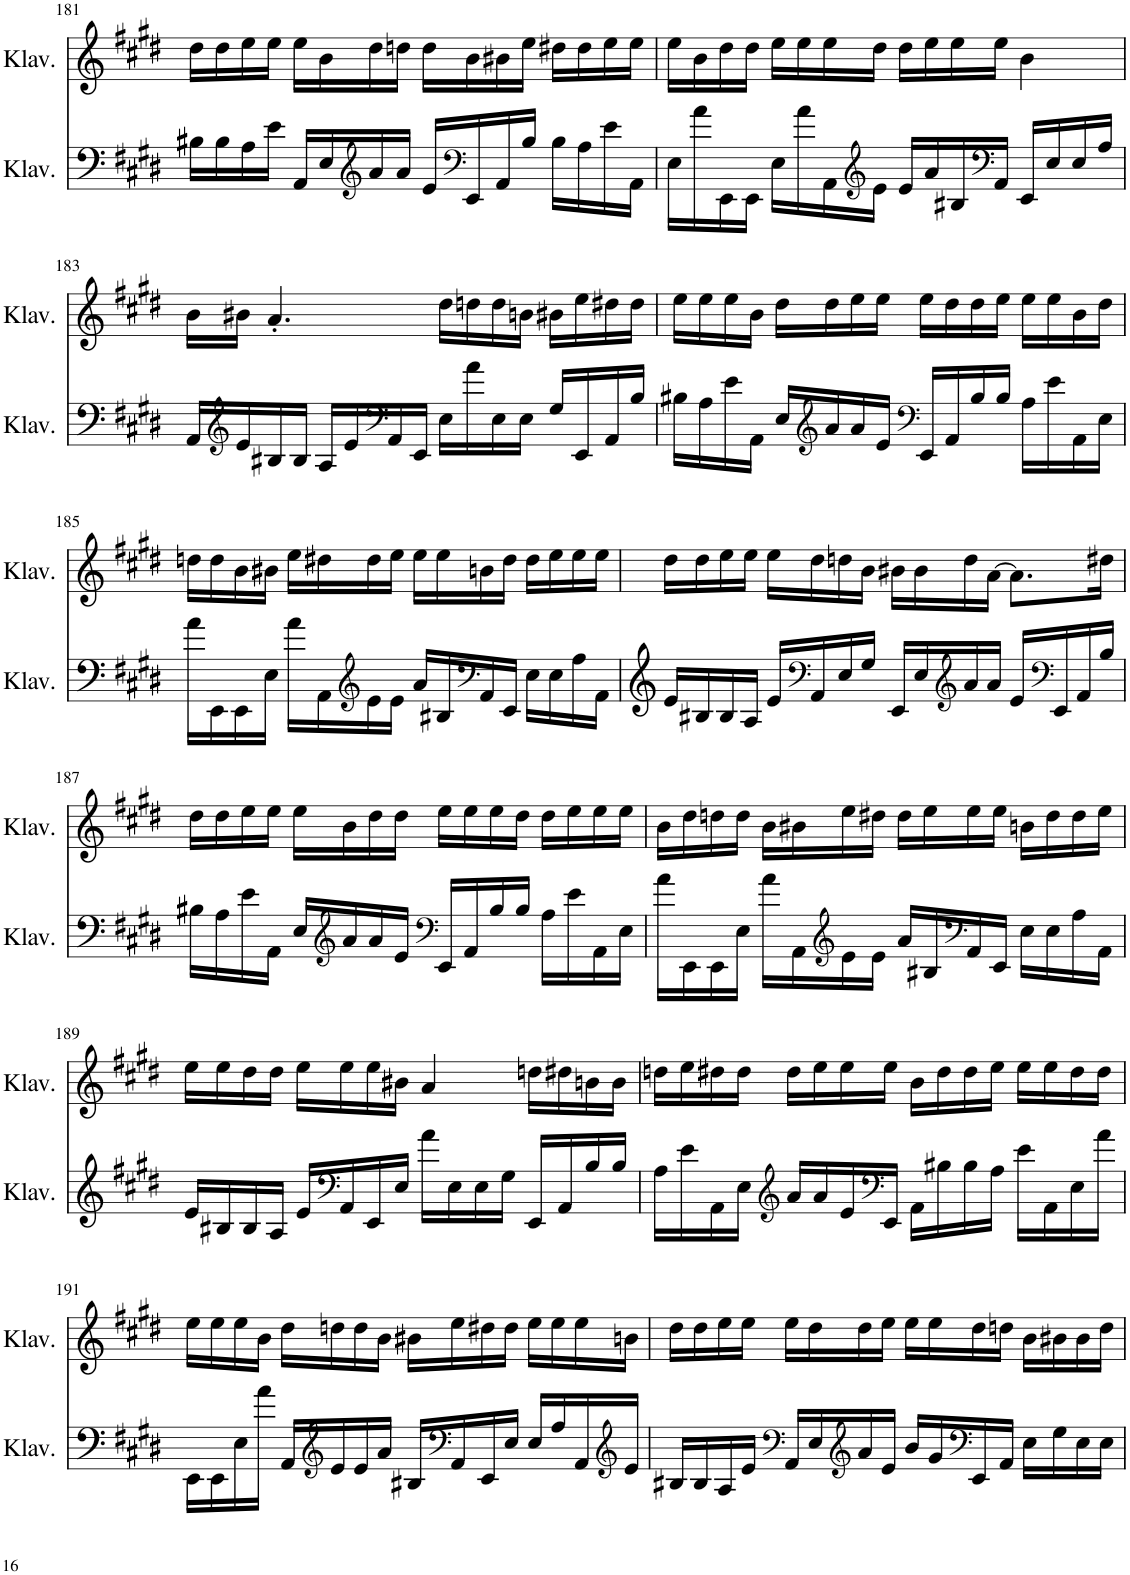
**kern	**kern
*part2	*part1
*staff2	*staff1
*I"Klavier	*I"Klavier
*I'Klav.	*I'Klav.
!!LO:PB:g=z
*clefF4	*clefG2
*k[f#c#g#d#]	*k[f#c#g#d#]
*M4/4	*M4/4
=181	=181
16B#X\LL	16dd#\LL
16B#\	16dd#\
16A\	16ee\
16e\JJ	16ee\JJ
16AA/LL	16ee\LL
16E/	16b\
*clefG2	*
16a/	16dd#\
16a/JJ	16ddn\JJ
16e/LL	16dd\LL
*clefF4	*
16EE/	16b\
16AA/	16b#X\
16B#/JJ	16ee\JJ
16B#\LL	16dd#X\LL
16A\	16dd#\
16e\	16ee\
16AA\JJ	16ee\JJ
=182	=182
16E\LL	16ee\LL
16a\	16b\
16EE\	16dd#\
16EE\JJ	16dd#\JJ
16E\LL	16ee\LL
16a\	16ee\
16AA\	16ee\
*clefG2	*
16e\JJ	16dd#\JJ
16e/LL	16dd#\LL
16a/	16ee\
16B#X/	16ee\
*clefF4	*
16AA/JJ	16ee\JJ
16EE/LL	4b\
16E/	.
16E/	.
16A/JJ	.
!!LO:LB:g=z
=183	=183
16AA/LL	16b\LL
*clefG2	*
16e/	16b#X\JJ
16B#X/	4.a'/
16B#/JJ	.
16A/LL	.
16e/	.
*clefF4	*
16AA/	.
16EE/JJ	.
16E\LL	16dd#\LL
16a\	16ddn\
16E\	16dd\
16E\JJ	16bn\JJ
16G#/LL	16b#X\LL
16EE/	16ee\
16AA/	16dd#X\
16B#/JJ	16dd#\JJ
=184	=184
16B#X\LL	16ee\LL
16A\	16ee\
16e\	16ee\
16AA\JJ	16b\JJ
16E/LL	16dd#\LL
*clefG2	*
16a/	16dd#\
16a/	16ee\
16e/JJ	16ee\JJ
*clefF4	*
16EE/LL	16ee\LL
16AA/	16dd#\
16B#/	16dd#\
16B#/JJ	16ee\JJ
16A\LL	16ee\LL
16e\	16ee\
16AA\	16b\
16E\JJ	16dd#\JJ
!!LO:LB:g=z
=185	=185
16a\LL	16ddn\LL
16EE\	16dd\
16EE\	16b\
16E\JJ	16b#X\JJ
16a\LL	16ee\LL
16AA\	16dd#X\
*clefG2	*
16e\	16dd#\
16e\JJ	16ee\JJ
16a/LL	16ee\LL
16B#X/	16ee\
*clefF4	*
16AA/	16bn\
16EE/JJ	16dd#\JJ
16E\LL	16dd#\LL
16E\	16ee\
16A\	16ee\
16AA\JJ	16ee\JJ
=186	=186
16e/LL	16dd#\LL
16B#X/	16dd#\
16B#/	16ee\
16A/JJ	16ee\JJ
16e/LL	16ee\LL
*clefF4	*
16AA/	16dd#\
16E/	16ddn\
16G#/JJ	16b\JJ
16EE/LL	16b#X\LL
16E/	16b#\
*clefG2	*
16a/	16dd\
16a/JJ	[16a\JJ
16e/LL	8.a\L]
*clefF4	*
16EE/	.
16AA/	.
16B#/JJ	16dd#X\Jk
!!LO:LB:g=z
=187	=187
16B#X\LL	16dd#\LL
16A\	16dd#\
16e\	16ee\
16AA\JJ	16ee\JJ
16E/LL	16ee\LL
*clefG2	*
16a/	16b\
16a/	16dd#\
16e/JJ	16dd#\JJ
*clefF4	*
16EE/LL	16ee\LL
16AA/	16ee\
16B#/	16ee\
16B#/JJ	16dd#\JJ
16A\LL	16dd#\LL
16e\	16ee\
16AA\	16ee\
16E\JJ	16ee\JJ
=188	=188
16a\LL	16b\LL
16EE\	16dd#\
16EE\	16ddn\
16E\JJ	16dd\JJ
16a\LL	16b\LL
16AA\	16b#X\
*clefG2	*
16e\	16ee\
16e\JJ	16dd#X\JJ
16a/LL	16dd#\LL
16B#X/	16ee\
*clefF4	*
16AA/	16ee\
16EE/JJ	16ee\JJ
16E\LL	16bn\LL
16E\	16dd#\
16A\	16dd#\
16AA\JJ	16ee\JJ
!!LO:LB:g=z
=189	=189
16e/LL	16ee\LL
16B#X/	16ee\
16B#/	16dd#\
16A/JJ	16dd#\JJ
16e/LL	16ee\LL
*clefF4	*
16AA/	16ee\
16EE/	16ee\
16E/JJ	16b#X\JJ
16a\LL	4a/
16E\	.
16E\	.
16G#\JJ	.
16EE/LL	16ddn\LL
16AA/	16dd#X\
16B#/	16bn\
16B#/JJ	16b\JJ
=190	=190
16A\LL	16ddn\LL
16e\	16ee\
16AA\	16dd#X\
16E\JJ	16dd#\JJ
*clefG2	*
16a/LL	16dd#\LL
16a/	16ee\
16e/	16ee\
*clefF4	*
16EE/JJ	16ee\JJ
16AA\LL	16b\LL
16B#X\	16dd#\
16B#\	16dd#\
16A\JJ	16ee\JJ
16e\LL	16ee\LL
16AA\	16ee\
16E\	16dd#\
16a\JJ	16dd#\JJ
!!LO:LB:g=z
=191	=191
16EE\LL	16ee\LL
16EE\	16ee\
16E\	16ee\
16a\JJ	16b\JJ
16AA/LL	16dd#\LL
*clefG2	*
16e/	16ddn\
16e/	16dd\
16a/JJ	16b\JJ
16B#X/LL	16b#X\LL
*clefF4	*
16AA/	16ee\
16EE/	16dd#X\
16E/JJ	16dd#\JJ
16E/LL	16ee\LL
16A/	16ee\
16AA/	16ee\
*clefG2	*
16e/JJ	16bn\JJ
=192	=192
16B#X/LL	16dd#\LL
16B#/	16dd#\
16A/	16ee\
16e/JJ	16ee\JJ
*clefF4	*
16AA/LL	16ee\LL
16E/	16dd#\
*clefG2	*
16a/	16dd#\
16e/JJ	16ee\JJ
16b/LL	16ee\LL
16g#/	16ee\
*clefF4	*
16EE/	16dd#\
16AA/JJ	16ddn\JJ
16E\LL	16b\LL
16G#\	16b#X\
16E\	16b#\
16E\JJ	16dd\JJ
=	=
*-	*-
